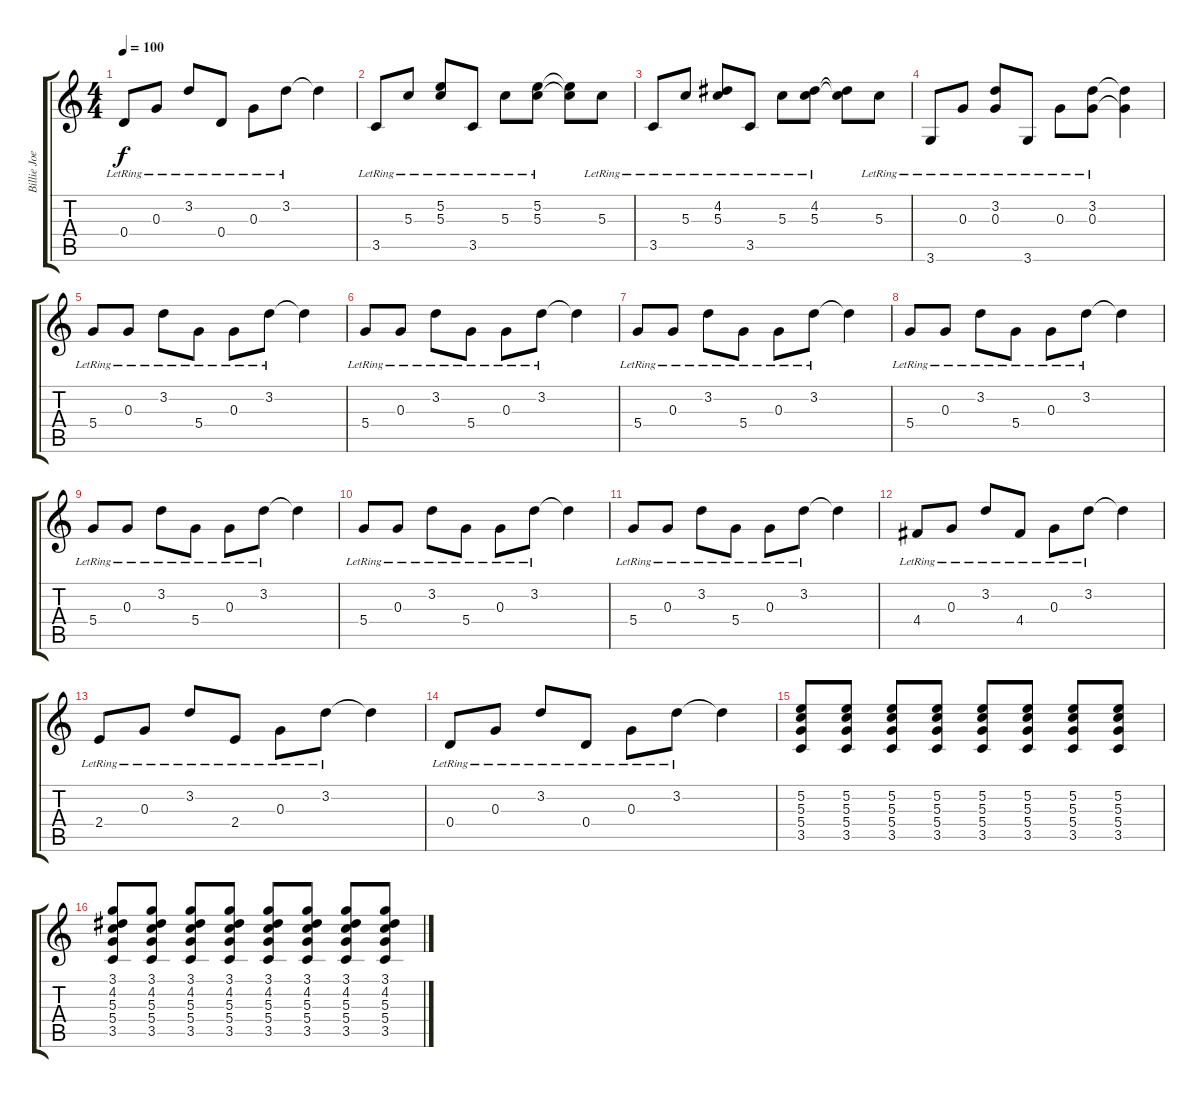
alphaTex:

\track ("Billie Joe Armstrong (Guitar)" "Billie Joe") {instrument electricguitarclean}
\staff {score tabs}
\tuning (E4 B3 G3 D3 A2 E2) {hide}
\ts (4 4)
\tempo 100
\clef g2
\ks c
0.4{lr}.8{dy f} 0.3{lr}.8 3.2{lr}.8 0.4{lr}.8 0.3{lr}.8 3.2{lr}.8 3.2{t}.4 |
3.5{lr}.8 5.3{lr}.8 (5.2{lr} 5.3{lr}).8 3.5{lr}.8 5.3{lr}.8 (5.2{lr} 5.3{lr}).8 (5.2{t} 5.3{t}).8 5.3{lr}.8 |
3.5{lr}.8 5.3{lr}.8 (4.2{lr} 5.3{lr}).8 3.5{lr}.8 5.3{lr}.8 (4.2{lr} 5.3{lr}).8 (4.2{t} 5.3{t}).8 5.3{lr}.8 |
3.6{lr}.8 0.3{lr}.8 (3.2{lr} 0.3{lr}).8 3.6{lr}.8 0.3{lr}.8 (3.2{lr} 0.3{lr}).8 (3.2{t} 0.3{t}).4 |
5.4{lr}.8 0.3{lr}.8 3.2{lr}.8 5.4{lr}.8 0.3{lr}.8 3.2{lr}.8 3.2{t}.4 |
5.4{lr}.8 0.3{lr}.8 3.2{lr}.8 5.4{lr}.8 0.3{lr}.8 3.2{lr}.8 3.2{t}.4 |
5.4{lr}.8 0.3{lr}.8 3.2{lr}.8 5.4{lr}.8 0.3{lr}.8 3.2{lr}.8 3.2{t}.4 |
5.4{lr}.8 0.3{lr}.8 3.2{lr}.8 5.4{lr}.8 0.3{lr}.8 3.2{lr}.8 3.2{t}.4 |
5.4{lr}.8 0.3{lr}.8 3.2{lr}.8 5.4{lr}.8 0.3{lr}.8 3.2{lr}.8 3.2{t}.4 |
5.4{lr}.8 0.3{lr}.8 3.2{lr}.8 5.4{lr}.8 0.3{lr}.8 3.2{lr}.8 3.2{t}.4 |
5.4{lr}.8{instrument distortionguitar} 0.3{lr}.8 3.2{lr}.8 5.4{lr}.8 0.3{lr}.8 3.2{lr}.8 3.2{t}.4 |
4.4{lr}.8 0.3{lr}.8 3.2{lr}.8 4.4{lr}.8 0.3{lr}.8 3.2{lr}.8 3.2{t}.4 |
2.4{lr}.8 0.3{lr}.8 3.2{lr}.8 2.4{lr}.8 0.3{lr}.8 3.2{lr}.8 3.2{t}.4 |
0.4{lr}.8 0.3{lr}.8 3.2{lr}.8 0.4{lr}.8 0.3{lr}.8 3.2{lr}.8 3.2{t}.4 |
(5.2 5.3 5.4 3.5).8 (5.2 5.3 5.4 3.5).8 (5.2 5.3 5.4 3.5).8 (5.2 5.3 5.4 3.5).8 (5.2 5.3 5.4 3.5).8 (5.2 5.3 5.4 3.5).8 (5.2 5.3 5.4 3.5).8 (5.2 5.3 5.4 3.5).8 |
(3.1 4.2 5.3 5.4 3.5).8 (3.1 4.2 5.3 5.4 3.5).8 (3.1 4.2 5.3 5.4 3.5).8 (3.1 4.2 5.3 5.4 3.5).8 (3.1 4.2 5.3 5.4 3.5).8 (3.1 4.2 5.3 5.4 3.5).8 (3.1 4.2 5.3 5.4 3.5).8 (3.1 4.2 5.3 5.4 3.5).8
